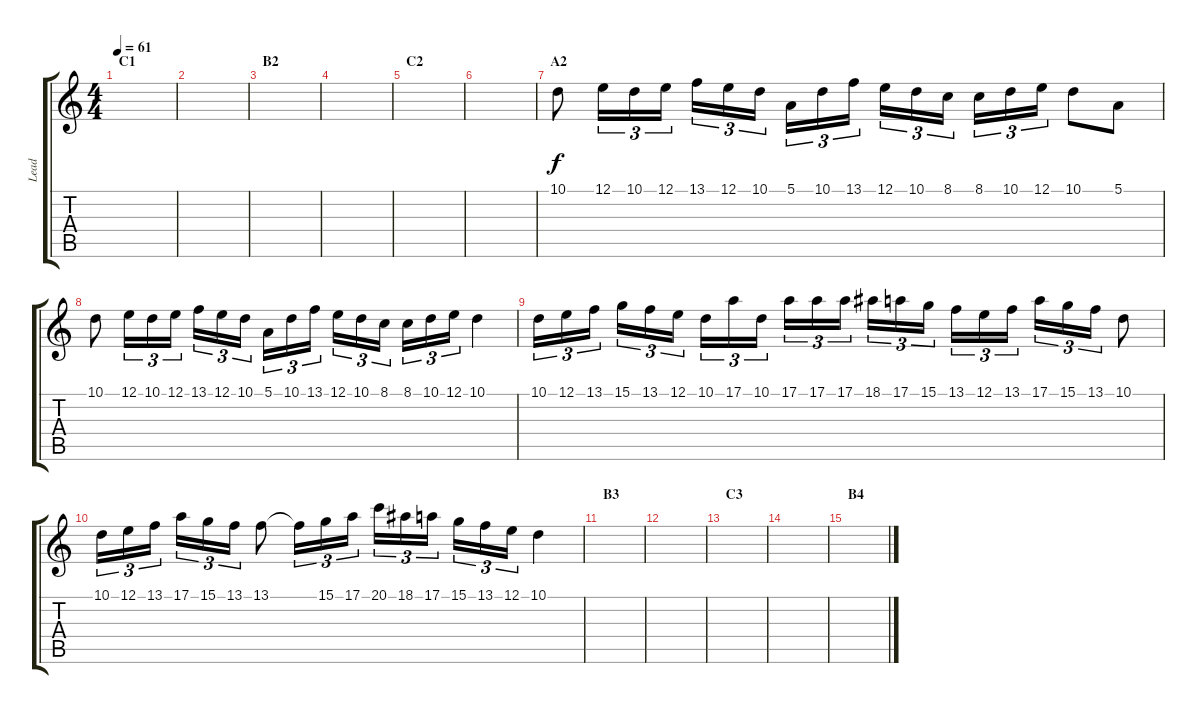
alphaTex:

\track ("Lead" "Lead") {instrument accordion}
\staff {score tabs}
\tuning (E4 B3 G3 D3 A2 E2) {hide}
\ts (4 4)
\section ("" "C1")
\tempo 61
\clef g2
\ks c
|
|
\section ("" "B2")
|
|
\section ("" "C2")
|
|
\section ("" "A2")
10.1.8 12.1.16{tu (3 2)} 10.1.16{tu (3 2)} 12.1.16{tu (3 2)} 13.1.16{tu (3 2)} 12.1.16{tu (3 2)} 10.1.16{tu (3 2)} 5.1.16{tu (3 2)} 10.1.16{tu (3 2)} 13.1.16{tu (3 2)} 12.1.16{tu (3 2)} 10.1.16{tu (3 2)} 8.1.16{tu (3 2)} 8.1.16{tu (3 2)} 10.1.16{tu (3 2)} 12.1.16{tu (3 2)} 10.1.8 5.1.8 |
10.1.8 12.1.16{tu (3 2)} 10.1.16{tu (3 2)} 12.1.16{tu (3 2)} 13.1.16{tu (3 2)} 12.1.16{tu (3 2)} 10.1.16{tu (3 2)} 5.1.16{tu (3 2)} 10.1.16{tu (3 2)} 13.1.16{tu (3 2)} 12.1.16{tu (3 2)} 10.1.16{tu (3 2)} 8.1.16{tu (3 2)} 8.1.16{tu (3 2)} 10.1.16{tu (3 2)} 12.1.16{tu (3 2)} 10.1.4 |
10.1.16{tu (3 2)} 12.1.16{tu (3 2)} 13.1.16{tu (3 2)} 15.1.16{tu (3 2)} 13.1.16{tu (3 2)} 12.1.16{tu (3 2)} 10.1.16{tu (3 2)} 17.1.16{tu (3 2)} 10.1.16{tu (3 2)} 17.1.16{tu (3 2)} 17.1.16{tu (3 2)} 17.1.16{tu (3 2)} 18.1.16{tu (3 2)} 17.1.16{tu (3 2)} 15.1.16{tu (3 2)} 13.1.16{tu (3 2)} 12.1.16{tu (3 2)} 13.1.16{tu (3 2)} 17.1.16{tu (3 2)} 15.1.16{tu (3 2)} 13.1.16{tu (3 2)} 10.1.8 |
10.1.16{tu (3 2)} 12.1.16{tu (3 2)} 13.1.16{tu (3 2)} 17.1.16{tu (3 2)} 15.1.16{tu (3 2)} 13.1.16{tu (3 2)} 13.1.8 13.1{t}.16{tu (3 2)} 15.1.16{tu (3 2)} 17.1.16{tu (3 2)} 20.1.16{tu (3 2)} 18.1.16{tu (3 2)} 17.1.16{tu (3 2)} 15.1.16{tu (3 2)} 13.1.16{tu (3 2)} 12.1.16{tu (3 2)} 10.1.4 |
\section ("" "B3")
|
|
\section ("" "C3")
|
|
\section ("" "B4")
